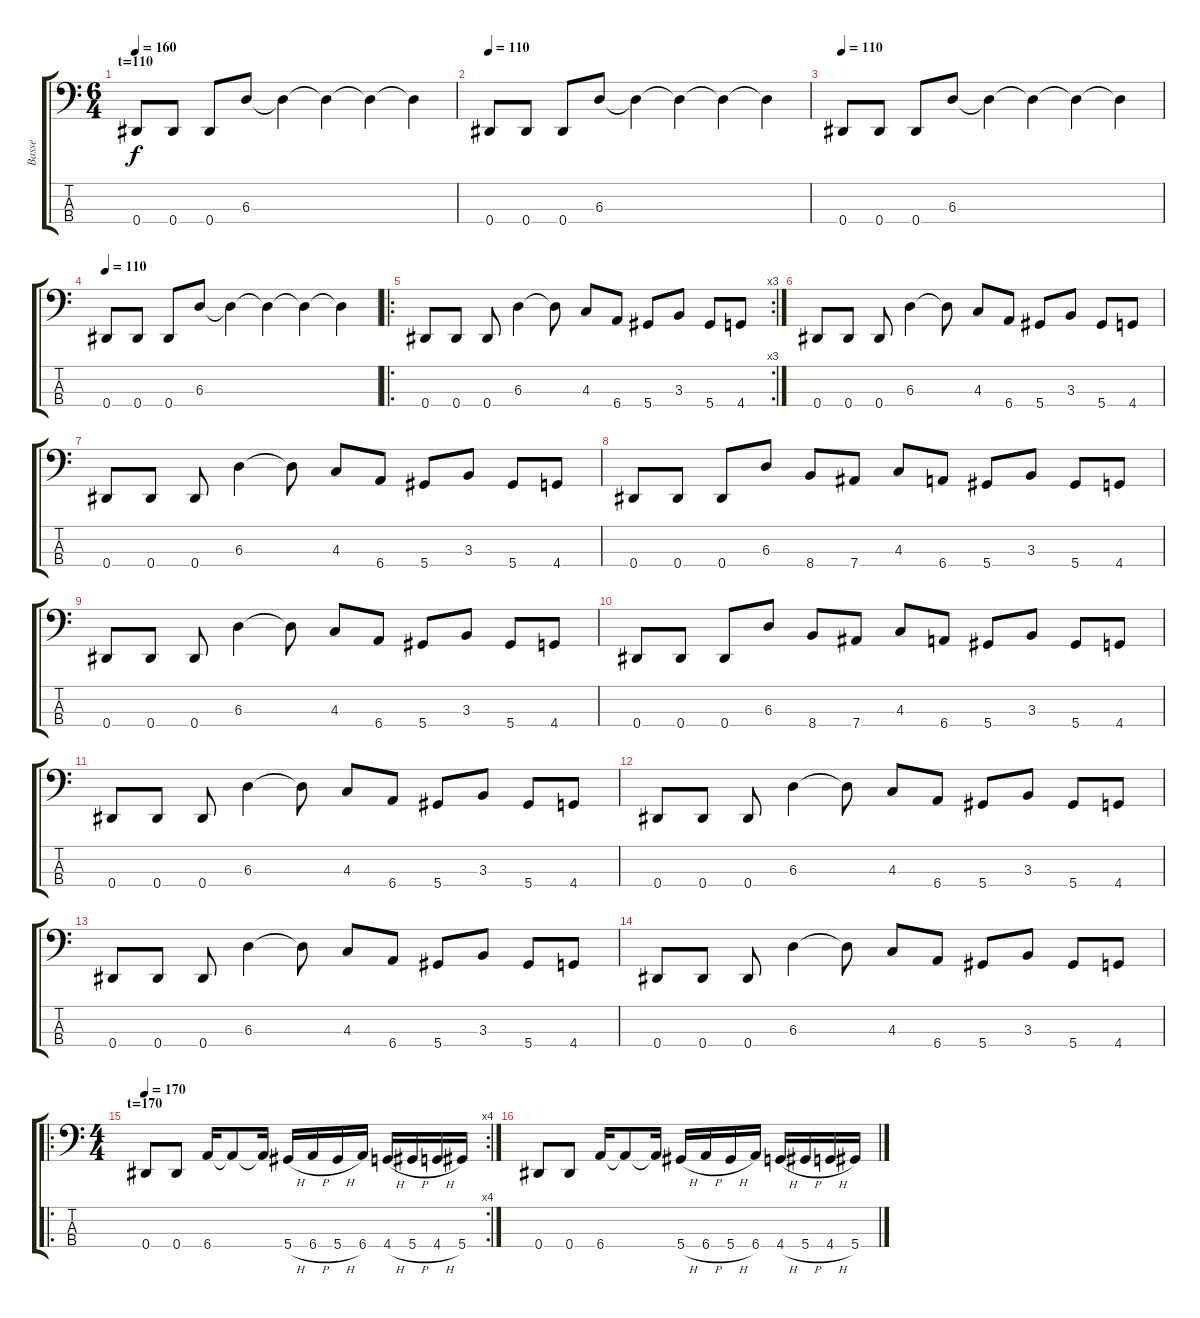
\track ("Basse" "Basse") {instrument electricbassfinger}
\staff {score tabs}
\tuning (Gb2 Db2 Ab1 Eb1) {hide}
\ts (6 4)
\section ("" "t=110")
\tempo 160
\tempo 110
\tempo 160
\clef f4
\ks c
0.4.8{dy f instrument electricbassfinger} 0.4.8 0.4.8 6.3.8 6.3{t}.4 6.3{t}.4 6.3{t}.4 6.3{t}.4 |
\tempo 110
0.4.8 0.4.8 0.4.8 6.3.8 6.3{t}.4 6.3{t}.4 6.3{t}.4 6.3{t}.4 |
\tempo 110
0.4.8 0.4.8 0.4.8 6.3.8 6.3{t}.4 6.3{t}.4 6.3{t}.4 6.3{t}.4 |
\tempo 110
0.4.8 0.4.8 0.4.8 6.3.8 6.3{t}.4 6.3{t}.4 6.3{t}.4 6.3{t}.4 |
\ro
\rc 3
0.4.8 0.4.8 0.4.8 6.3.4 6.3{t}.8 4.3.8 6.4.8 5.4.8 3.3.8 5.4.8 4.4.8 |
0.4.8 0.4.8 0.4.8 6.3.4 6.3{t}.8 4.3.8 6.4.8 5.4.8 3.3.8 5.4.8 4.4.8 |
0.4.8 0.4.8 0.4.8 6.3.4 6.3{t}.8 4.3.8 6.4.8 5.4.8 3.3.8 5.4.8 4.4.8 |
0.4.8 0.4.8 0.4.8 6.3.8 8.4.8 7.4.8 4.3.8 6.4.8 5.4.8 3.3.8 5.4.8 4.4.8 |
0.4.8 0.4.8 0.4.8 6.3.4 6.3{t}.8 4.3.8 6.4.8 5.4.8 3.3.8 5.4.8 4.4.8 |
0.4.8 0.4.8 0.4.8 6.3.8 8.4.8 7.4.8 4.3.8 6.4.8 5.4.8 3.3.8 5.4.8 4.4.8 |
0.4.8 0.4.8 0.4.8 6.3.4 6.3{t}.8 4.3.8 6.4.8 5.4.8 3.3.8 5.4.8 4.4.8 |
0.4.8 0.4.8 0.4.8 6.3.4 6.3{t}.8 4.3.8 6.4.8 5.4.8 3.3.8 5.4.8 4.4.8 |
0.4.8 0.4.8 0.4.8 6.3.4 6.3{t}.8 4.3.8 6.4.8 5.4.8 3.3.8 5.4.8 4.4.8 |
0.4.8 0.4.8 0.4.8 6.3.4 6.3{t}.8 4.3.8 6.4.8 5.4.8 3.3.8 5.4.8 4.4.8 |
\ro
\rc 4
\ts (4 4)
\section ("" "t=170")
\tempo 160
\tempo 170
0.4.8 0.4.8 6.4.16 6.4{t}.8 6.4{t}.16 5.4{h}.16 6.4{h}.16 5.4{h}.16 6.4.16 4.4{h}.16 5.4{h}.16 4.4{h}.16 5.4.16 |
0.4.8 0.4.8 6.4.16 6.4{t}.8 6.4{t}.16 5.4{h}.16 6.4{h}.16 5.4{h}.16 6.4.16 4.4{h}.16 5.4{h}.16 4.4{h}.16 5.4.16
